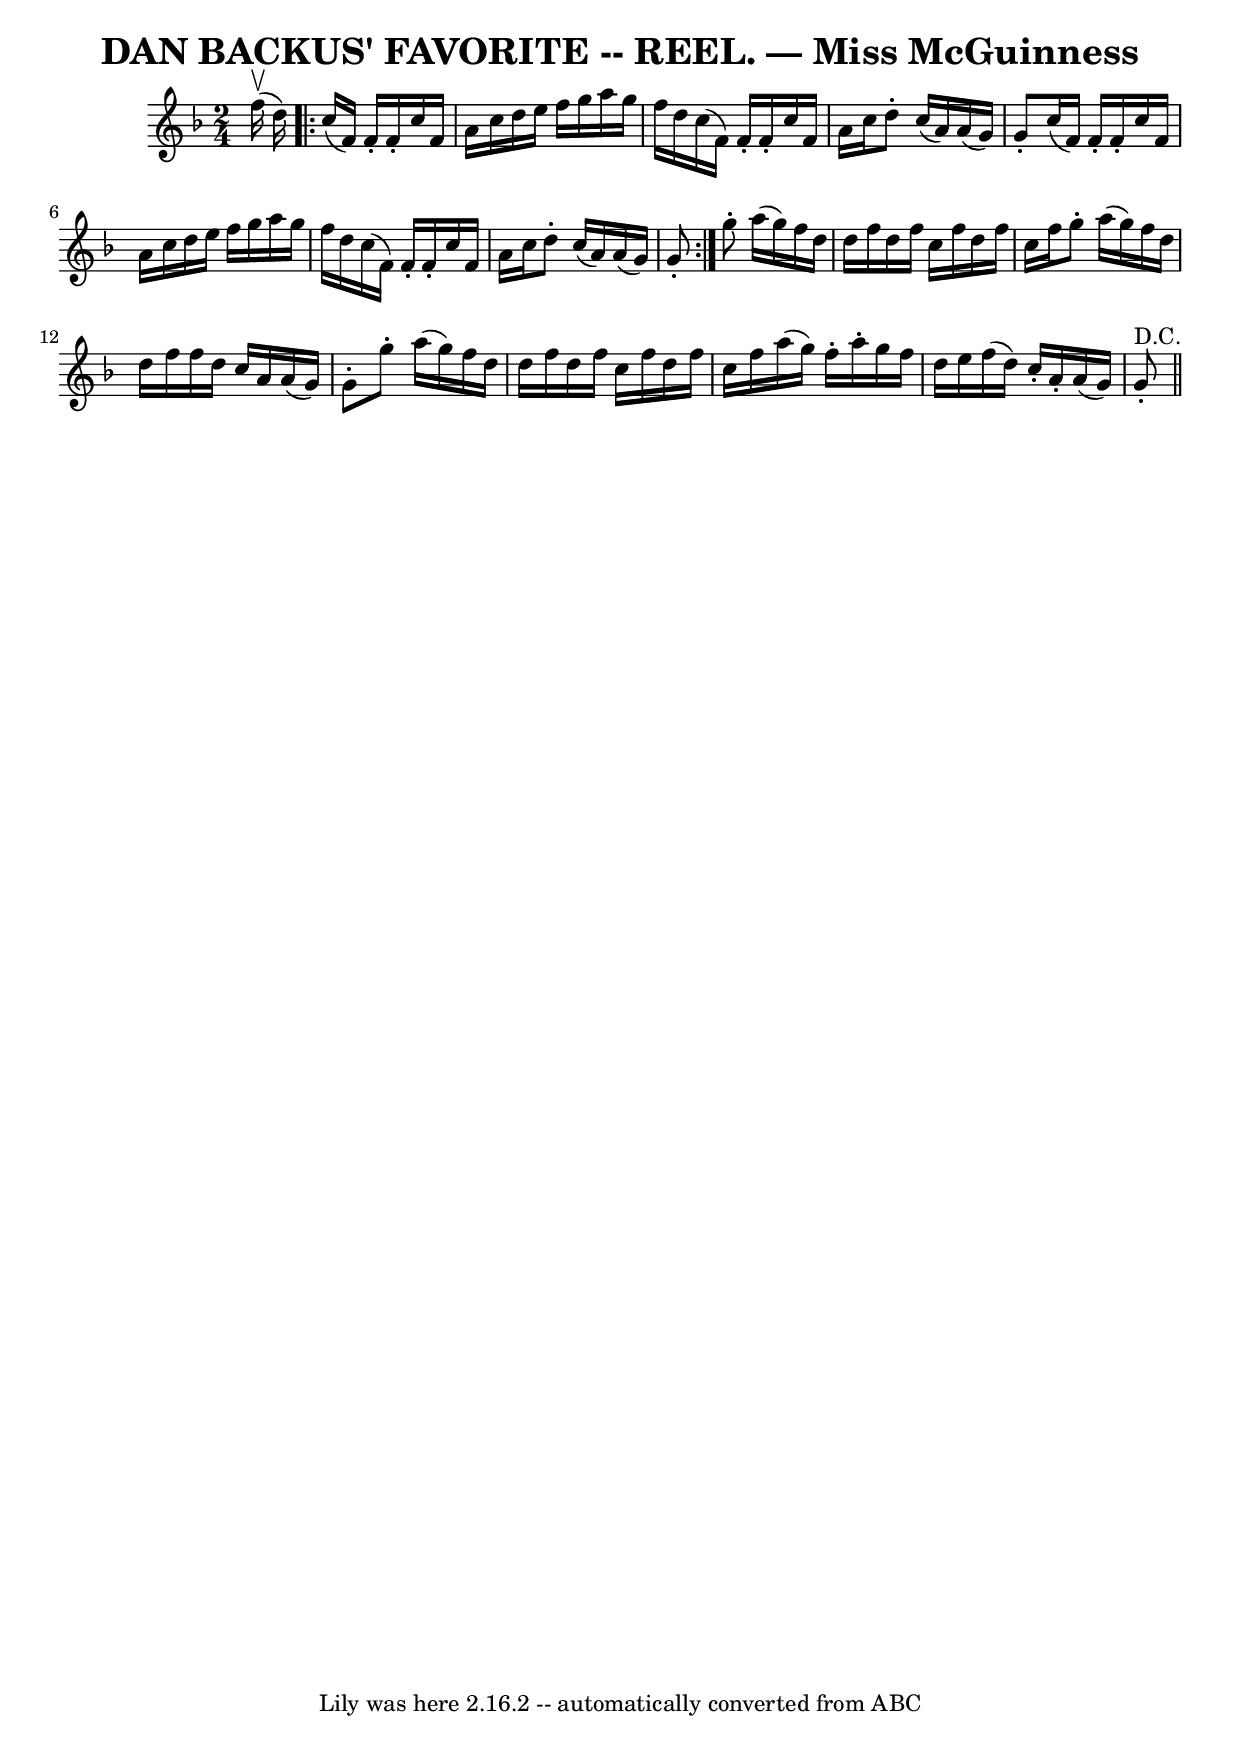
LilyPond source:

\version "2.7.40"
\include "Mammoth.ily"
\header {
	%% book = "Coles pg. 30.8"
	crossRefNumber = "16"
	footnotes = ""
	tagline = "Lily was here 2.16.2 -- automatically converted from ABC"
	title = "DAN BACKUS' FAVORITE -- REEL. — Miss McGuinness"
}
voicedefault =  {


\time 2/4 
\key f \major f''16^\upbow(d''16) \repeat volta 2 { c''16 
(f'16) f'16 -. f'16 -. c''16 f'16 a'16 c''16  |
   
d''16 e''16 f''16 g''16 a''16 g''16 f''16 d''16  |
  
 c''16 (f'16) f'16 -. f'16 -. c''16 f'16 a'16 c''16  
|
 d''8 -. c''16 (a'16) a'16 (g'16) g'8 -. |
   
 c''16 (f'16) f'16 -. f'16 -. c''16 f'16 a'16 c''16  
|
 d''16 e''16 f''16 g''16 a''16 g''16 f''16 d''16 
 |
 c''16 (f'16) f'16 -. f'16 -. c''16 f'16 a'16    
c''16  |
 d''8 -. c''16 (a'16) a'16 (g'16) g'8 -. }   
 g''8 -. a''16 (g''16) f''16 d''16 d''16 f''16  |
   
d''16 f''16 c''16 f''16 d''16 f''16 c''16 f''16  |
  
 g''8 -. a''16 (g''16) f''16 d''16 d''16 f''16  |
   
f''16 d''16 c''16 a'16 a'16 (g'16) g'8 -. |
 g''8 
-. a''16 (g''16) f''16 d''16 d''16 f''16  |
 d''16   
 f''16 c''16 f''16 d''16 f''16 c''16 f''16  |
 a''16 
(g''16) f''16 -. a''16 -. g''16 f''16 d''16 e''16  
|
 f''16 (d''16) c''16 -. a'16 -. a'16 (g'16) g'8 
^"D.C."-. \bar "||"   
}

\score{
    <<

	\context Staff="default"
	{
	    \voicedefault 
	}

    >>
	\layout {
	}
	\midi {}
}
